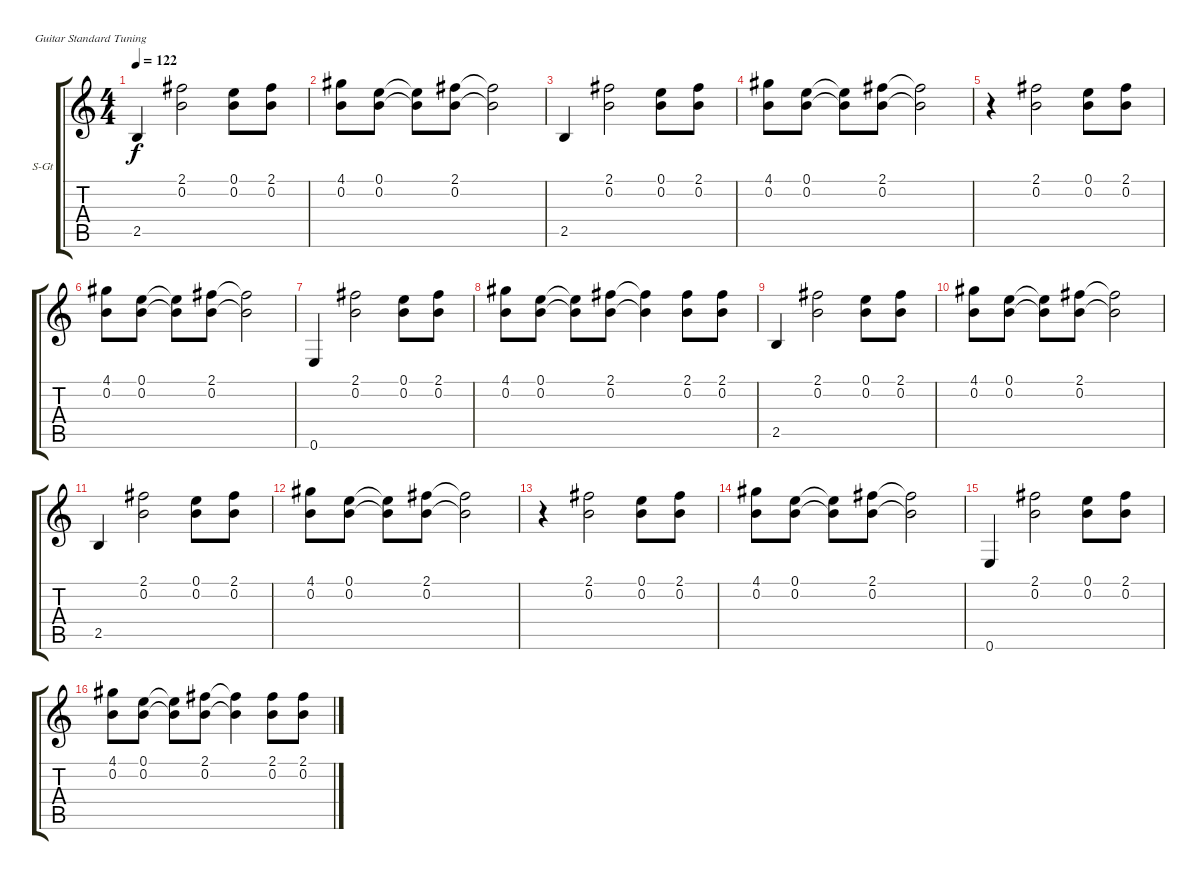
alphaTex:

\bracketExtendMode groupsimilarinstruments
\firstSystemTrackNameOrientation horizontal
\otherSystemsTrackNameOrientation horizontal
\track ("Synth 1" "S-Gt") {instrument lead2sawtooth}
\staff {score tabs}
\tuning (E4 B3 G3 D3 A2 E2)
\displaytranspose 12
\ts (4 4)
\tempo 122
\clef g2
\ks c
2.5.4{dy f instrument lead2sawtooth} (2.1 0.2).2 (0.1 0.2).8 (2.1 0.2).8 |
(4.1 0.2).8 (0.1 0.2).8 (0.1{t} 0.2{t}).8 (2.1 0.2).8 (2.1{t} 0.2{t}).2 |
2.5.4 (2.1 0.2).2 (0.1 0.2).8 (2.1 0.2).8 |
(4.1 0.2).8 (0.1 0.2).8 (0.1{t} 0.2{t}).8 (2.1 0.2).8 (2.1{t} 0.2{t}).2 |
r.4 (2.1 0.2).2 (0.1 0.2).8 (2.1 0.2).8 |
(4.1 0.2).8 (0.1 0.2).8 (0.1{t} 0.2{t}).8 (2.1 0.2).8 (2.1{t} 0.2{t}).2 |
0.6.4 (2.1 0.2).2 (0.1 0.2).8 (2.1 0.2).8 |
(4.1 0.2).8 (0.1 0.2).8 (0.1{t} 0.2{t}).8 (2.1 0.2).8 (2.1{t} 0.2{t}).4 (2.1 0.2).8 (2.1 0.2).8 |
2.5.4 (2.1 0.2).2 (0.1 0.2).8 (2.1 0.2).8 |
(4.1 0.2).8 (0.1 0.2).8 (0.1{t} 0.2{t}).8 (2.1 0.2).8 (2.1{t} 0.2{t}).2 |
2.5.4 (2.1 0.2).2 (0.1 0.2).8 (2.1 0.2).8 |
(4.1 0.2).8 (0.1 0.2).8 (0.1{t} 0.2{t}).8 (2.1 0.2).8 (2.1{t} 0.2{t}).2 |
r.4 (2.1 0.2).2 (0.1 0.2).8 (2.1 0.2).8 |
(4.1 0.2).8 (0.1 0.2).8 (0.1{t} 0.2{t}).8 (2.1 0.2).8 (2.1{t} 0.2{t}).2 |
0.6.4 (2.1 0.2).2 (0.1 0.2).8 (2.1 0.2).8 |
(4.1 0.2).8 (0.1 0.2).8 (0.1{t} 0.2{t}).8 (2.1 0.2).8 (2.1{t} 0.2{t}).4 (2.1 0.2).8 (2.1 0.2).8
